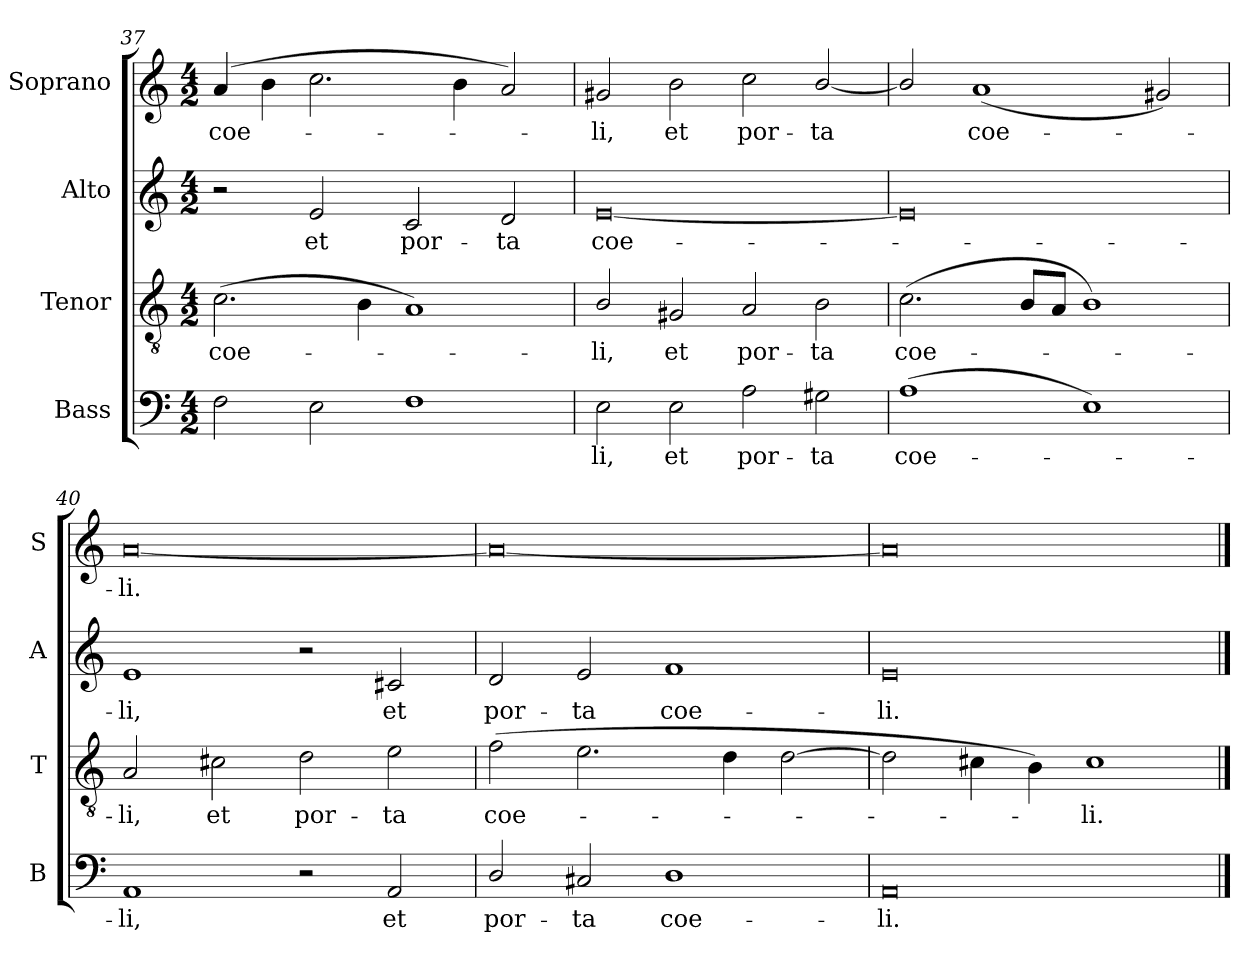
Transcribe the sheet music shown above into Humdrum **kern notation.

**kern	**text	**kern	**text	**kern	**text	**kern	**text
*part4	*part4	*part3	*part3	*part2	*part2	*part1	*part1
*staff4	*staff4	*staff3	*staff3	*staff2	*staff2	*staff1	*staff1
*I"Bass	*	*I"Tenor	*	*I"Alto	*	*I"Soprano	*
*I'B	*	*I'T	*	*I'A	*	*I'S	*
*clefF4	*	*clefGv2	*	*clefG2	*	*clefG2	*
*k[]	*	*k[]	*	*k[]	*	*k[]	*
*C:	*	*C:	*	*C:	*	*C:	*
*M4/2	*	*M4/2	*	*M4/2	*	*M4/2	*
=37	=37	=37	=37	=37	=37	=37	=37
!	!	!	!LO:LY:b	!	!	!	!LO:LY:b
2F	.	(>2.c	coe-	2r	.	(>4a	coe-
.	.	.	.	.	.	4b	.
!	!	!	!	!	!LO:LY:b	!	!
2E	.	.	.	2e	et	2.cc	.
.	.	4B	.	.	.	.	.
!	!	!	!	!	!LO:LY:b	!	!
1F	.	1A)	.	2c	por-	.	.
.	.	.	.	.	.	4b	.
!	!	!	!	!	!LO:LY:b	!	!
.	.	.	.	2d	-ta	2a)	.
=38	=38	=38	=38	=38	=38	=38	=38
!	!LO:LY:b	!	!LO:LY:b	!	!LO:LY:b	!	!LO:LY:b
2E	li,	2B/	li,	[0e	coe-	2g#X	li,
!	!LO:LY:b	!	!LO:LY:b	!	!	!	!LO:LY:b
2E	et	2G#X	et	.	.	2b	et
!	!LO:LY:b	!	!LO:LY:b	!	!	!	!LO:LY:b
2A	por-	2A	por-	.	.	2cc	por-
!	!LO:LY:b	!	!LO:LY:b	!	!	!	!LO:LY:b
2G#X	-ta	2B	-ta	.	.	[2b/	-ta
=39	=39	=39	=39	=39	=39	=39	=39
!	!LO:LY:b	!	!LO:LY:b	!	!	!	!
(>1A	coe-	(<2.c	coe-	0e]	.	2b/]	.
!	!	!	!	!	!	!	!LO:LY:b
.	.	.	.	.	.	(<1a	coe-
.	.	8BL	.	.	.	.	.
.	.	8AJ	.	.	.	.	.
1E)	.	1B/)	.	.	.	.	.
.	.	.	.	.	.	2g#X)	.
=40	=40	=40	=40	=40	=40	=40	=40
!	!LO:LY:b	!	!LO:LY:b	!	!LO:LY:b	!	!LO:LY:b
1AA	li,	2A	li,	1e	li,	[0a	li.
!	!	!	!LO:LY:b	!	!	!	!
.	.	2c#X	et	.	.	.	.
!	!	!	!LO:LY:b	!	!	!	!
2r	.	2d	por-	2r	.	.	.
!	!LO:LY:b	!	!LO:LY:b	!	!LO:LY:b	!	!
2AA	et	2e	-ta	2c#X	et	.	.
=41	=41	=41	=41	=41	=41	=41	=41
!	!LO:LY:b	!	!LO:LY:b	!	!LO:LY:b	!	!
2D/	por-	(>2f	coe-	2d	por-	0a_	.
!	!LO:LY:b	!	!	!	!LO:LY:b	!	!
2C#X	-ta	2.e	.	2e	-ta	.	.
!	!LO:LY:b	!	!	!	!LO:LY:b	!	!
1D	coe-	.	.	1f	coe-	.	.
.	.	4d	.	.	.	.	.
.	.	[2d	.	.	.	.	.
=42	=42	=42	=42	=42	=42	=42	=42
!	!LO:LY:b	!	!	!	!LO:LY:b	!	!
0AA	-li.	2d]	.	0e	-li.	0a]	.
.	.	4c#X	.	.	.	.	.
.	.	4B)	.	.	.	.	.
!	!	!	!LO:LY:b	!	!	!	!
.	.	1c#	li.	.	.	.	.
==	==	==	==	==	==	==	==
*-	*-	*-	*-	*-	*-	*-	*-
